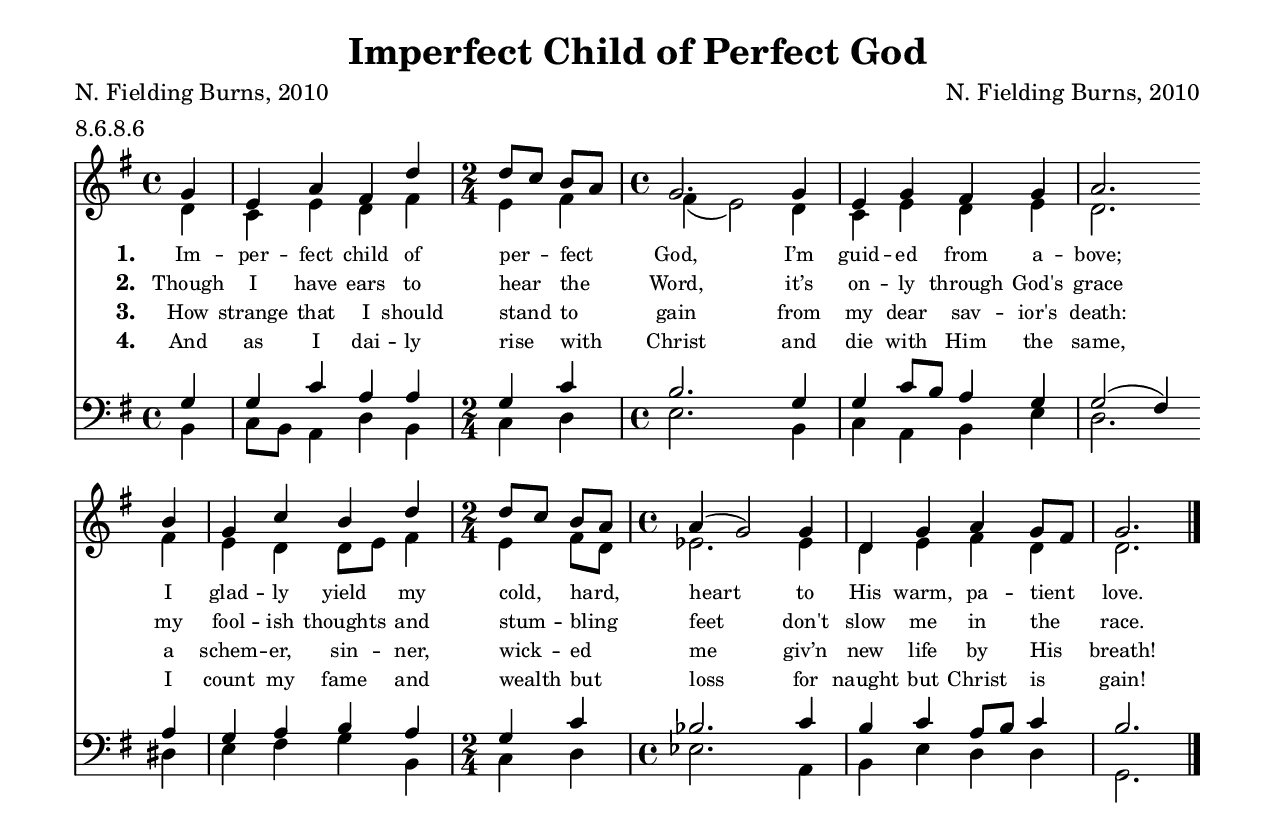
\include "hymn.ily"

\header
{
  title = "Imperfect Child of Perfect God"
  poet = "N. Fielding Burns, 2010"
  composer = "N. Fielding Burns, 2010"
  tune = "Hope of Ages"
  meter = "8.6.8.6"
}

global =
{
  \time 4/4
  \key g \major
  \partial 4
}

stanzas = <<
  \new Lyrics \lyricsto "sopranos" {
    \set stanza = "1. "

    Im -- per -- fect child of per -- _ fect _ God,
    I’m guid -- ed from a -- bove;
    I glad -- ly yield my cold, _ hard, _ heart
    to His warm, pa -- tient _ love.
  }

  \new Lyrics \lyricsto "sopranos" {
    \set stanza = "2. "

    Though I have ears to hear _ the _ Word,
    it’s on -- ly through God's grace
    my fool -- ish thoughts and stum -- _ bling _ feet
    don't slow me in the _ race.
  }

  \new Lyrics \lyricsto "sopranos" {
    \set stanza = "3. "

    How strange that I should stand _ to _ gain
    from my dear sav -- ior's death:
    a schem -- er, sin -- ner, wick -- _ ed _ me
    giv’n new life by His _ breath!
  }

  \new Lyrics \lyricsto "sopranos" {
    \set stanza = "4. "

    And as I dai -- ly rise _ with _ Christ
    and die with Him the same,
    I count my fame and wealth _ but _ loss
    for naught but Christ is _ gain!
  }
>>

soprano = \relative c' {
  g'4
  e a fis d'
  \time 2/4
  d8 c b a
  \time 4/4
  g2.

  g4
  e g fis g
  a2.

  \linebreak

  b4
  g c b d
  \time 2/4
  d8 c b a
  \time 4/4
  a4( g2)

  g4
  d g a g8 fis
  g2.
}

alto = \relative c' {
  d4
  c e d fis
  e fis
  fis( e2)

  d4
  c e d e
  d2.

  fis4
  e d d8 e fis4
  e fis8 d
  ees2.

  ees4
  d e fis d
  d2.
}

tenor = \relative c' {
  g4
  g c a a
  g c
  b2.

  g4
  g c8 b a4 g
  g2( fis4)

  a4
  g a b a
  g c
  bes2.

  c4
  b c a8 b c4
  b2.
}

bass = \relative c {
  b4
  c8 b a4 d b
  c d
  e2.

  b4
  c a b e
  d2.

  dis4
  e fis g
  b, c d
  ees2.

  a,4
  b e d d
  g,2.
}

\include "hymn-template.ily"